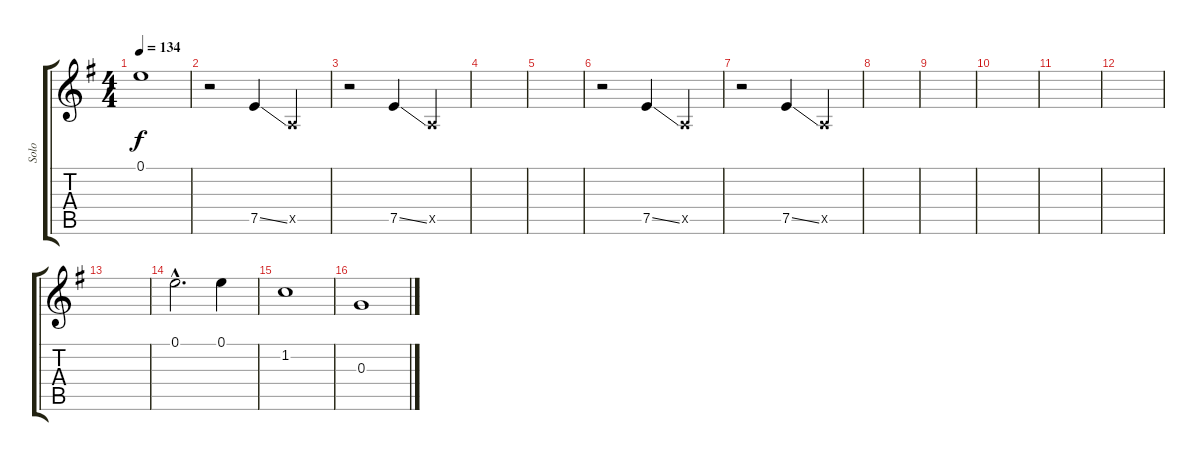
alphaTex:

\track ("Solo" "Solo") {instrument distortionguitar}
\staff {score tabs}
\tuning (E4 B3 G3 D3 A2 E2) {hide}
\ts (4 4)
\tempo 134
\clef g2
\ks g
0.1{t}.1{dy f} |
r.2 7.5{ss}.4 0.5{x}.4 |
r.2 7.5{ss}.4 0.5{x}.4 |
|
|
r.2 7.5{ss}.4 0.5{x}.4 |
r.2 7.5{ss}.4 0.5{x}.4 |
|
|
|
|
|
|
0.1{hac}.2{d} 0.1.4 |
1.2.1 |
0.3.1
